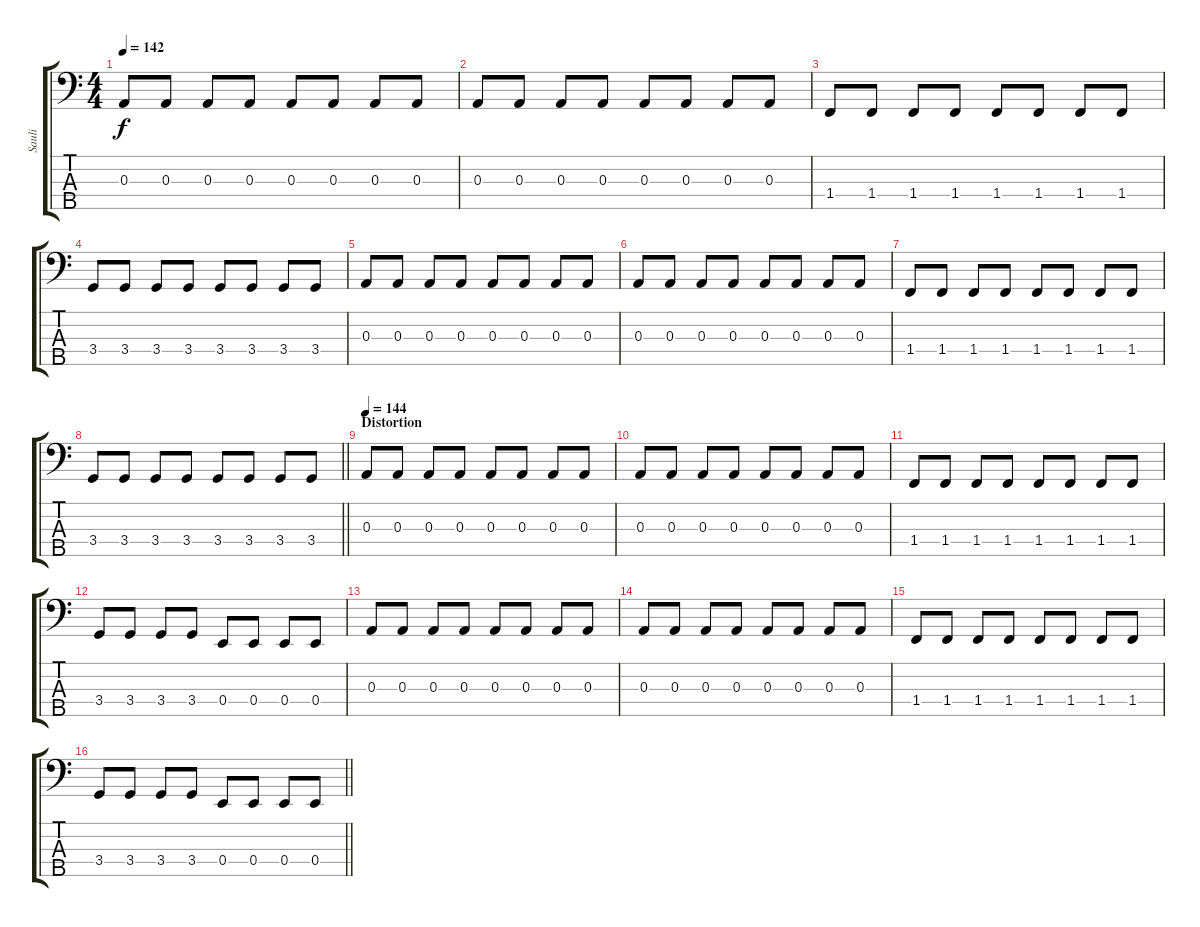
\track ("Sauli" "Sauli") {instrument electricbassfinger}
\staff {score tabs}
\tuning (G2 D2 A1 E1 B0) {hide}
\ts (4 4)
\section ("" "")
\tempo 142
\clef f4
\ks c
0.3.8{dy f} 0.3.8 0.3.8 0.3.8 0.3.8 0.3.8 0.3.8 0.3.8 |
0.3.8 0.3.8 0.3.8 0.3.8 0.3.8 0.3.8 0.3.8 0.3.8 |
1.4.8 1.4.8 1.4.8 1.4.8 1.4.8 1.4.8 1.4.8 1.4.8 |
3.4.8 3.4.8 3.4.8 3.4.8 3.4.8 3.4.8 3.4.8 3.4.8 |
0.3.8 0.3.8 0.3.8 0.3.8 0.3.8 0.3.8 0.3.8 0.3.8 |
0.3.8 0.3.8 0.3.8 0.3.8 0.3.8 0.3.8 0.3.8 0.3.8 |
1.4.8 1.4.8 1.4.8 1.4.8 1.4.8 1.4.8 1.4.8 1.4.8 |
\barLineRight lightlight
3.4.8 3.4.8 3.4.8 3.4.8 3.4.8 3.4.8 3.4.8 3.4.8 |
\section ("" "Distortion")
\tempo 144
0.3.8 0.3.8 0.3.8 0.3.8 0.3.8 0.3.8 0.3.8 0.3.8 |
0.3.8 0.3.8 0.3.8 0.3.8 0.3.8 0.3.8 0.3.8 0.3.8 |
1.4.8 1.4.8 1.4.8 1.4.8 1.4.8 1.4.8 1.4.8 1.4.8 |
3.4.8 3.4.8 3.4.8 3.4.8 0.4.8 0.4.8 0.4.8 0.4.8 |
0.3.8 0.3.8 0.3.8 0.3.8 0.3.8 0.3.8 0.3.8 0.3.8 |
0.3.8 0.3.8 0.3.8 0.3.8 0.3.8 0.3.8 0.3.8 0.3.8 |
1.4.8 1.4.8 1.4.8 1.4.8 1.4.8 1.4.8 1.4.8 1.4.8 |
\barLineRight lightlight
3.4.8 3.4.8 3.4.8 3.4.8 0.4.8 0.4.8 0.4.8 0.4.8
